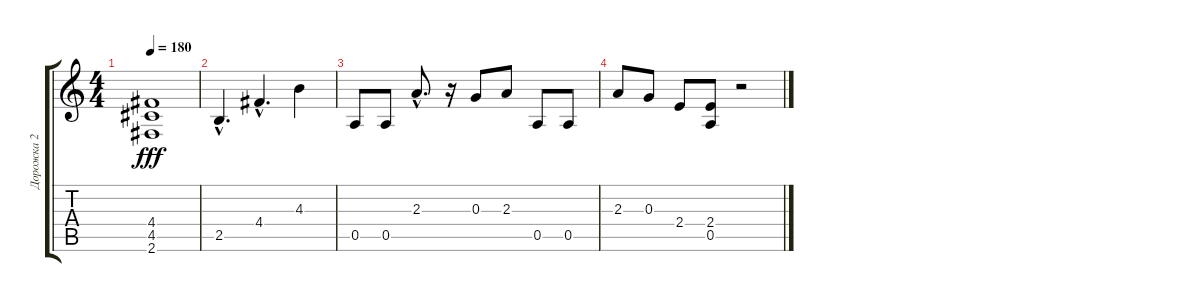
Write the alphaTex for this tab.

\track ("Дорожка 2" "Дорожка 2") {instrument distortionguitar}
\staff {score tabs}
\tuning (E4 B3 G3 D3 A2 E2) {hide}
\ts (4 4)
\tempo 180
\clef g2
\ks c
(4.4 4.5 2.6).1{dy fff} |
2.5{hac}.4{d} 4.4{hac}.4{d} 4.3.4 |
0.5.8 0.5.8 2.3{hac}.8{d} r.16 0.3.8 2.3.8 0.5.8 0.5.8 |
2.3.8 0.3.8 2.4.8 (2.4 0.5).8 r.2
